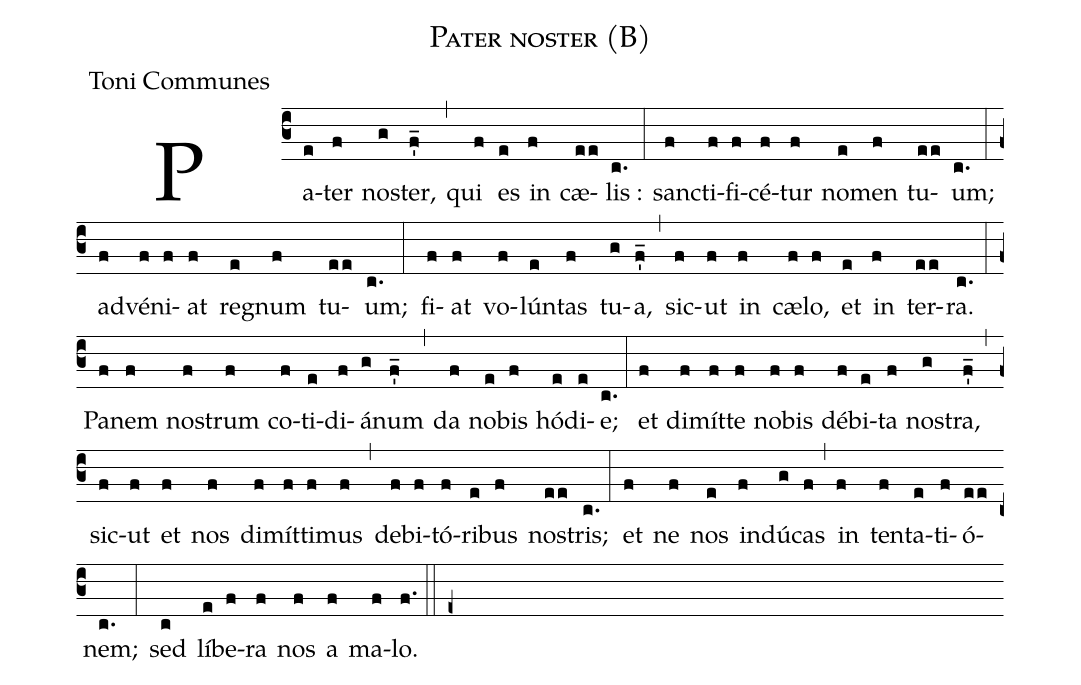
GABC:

name:Pater noster (B);
office-part:Toni Communes;
%%
(c3) Pa(e)ter(f) no(g)ster,(f'_) (,) qui(f) es(e) in(f) cæ(ee)lis :(c.) (:) san(f)cti(f)fi(f)cé(f)tur(f) no(e)men(f) tu(ee)um;(c.) (:) ad(f)vé(f)ni(f)at(f) re(e)gnum(f) tu(ee)um;(c.) (:) fi(f)at(f) vo(f)lún(e)tas(f) tu(g)a,(f'_) (,)
sic(f)ut(f) in(f) cæ(f)lo,(f) et(e) in(f) ter(ee)ra.(c.) (:) Pa(f)nem(f) no(f)strum(f) co(f)ti(e)di(f)á(g)num(f'_) (,) da(f) no(e)bis(f) hó(e)di(e)e;(c.) (:) et(f) di(f)mít(f)te(f) no(f)bis(f) dé(f)bi(e)ta(f) no(g)stra,(f'_) (,) sic(f)ut(f) et(f) nos(f) di(f)mít(f)ti(f)mus(f) (,) de(f)bi(f)tó(f)ri(e)bus(f) no(ee)stris;(c.) (:) et(f) ne(f) nos(e) in(f)dú(g)cas(f) (,) in(f) ten(f)ta(e)ti(f)ó(ee)nem;(c.) (:) sed(c) lí(e)be(f)ra(f) nos(f) a(f) ma(f)lo.(f.) (::) (e+)
